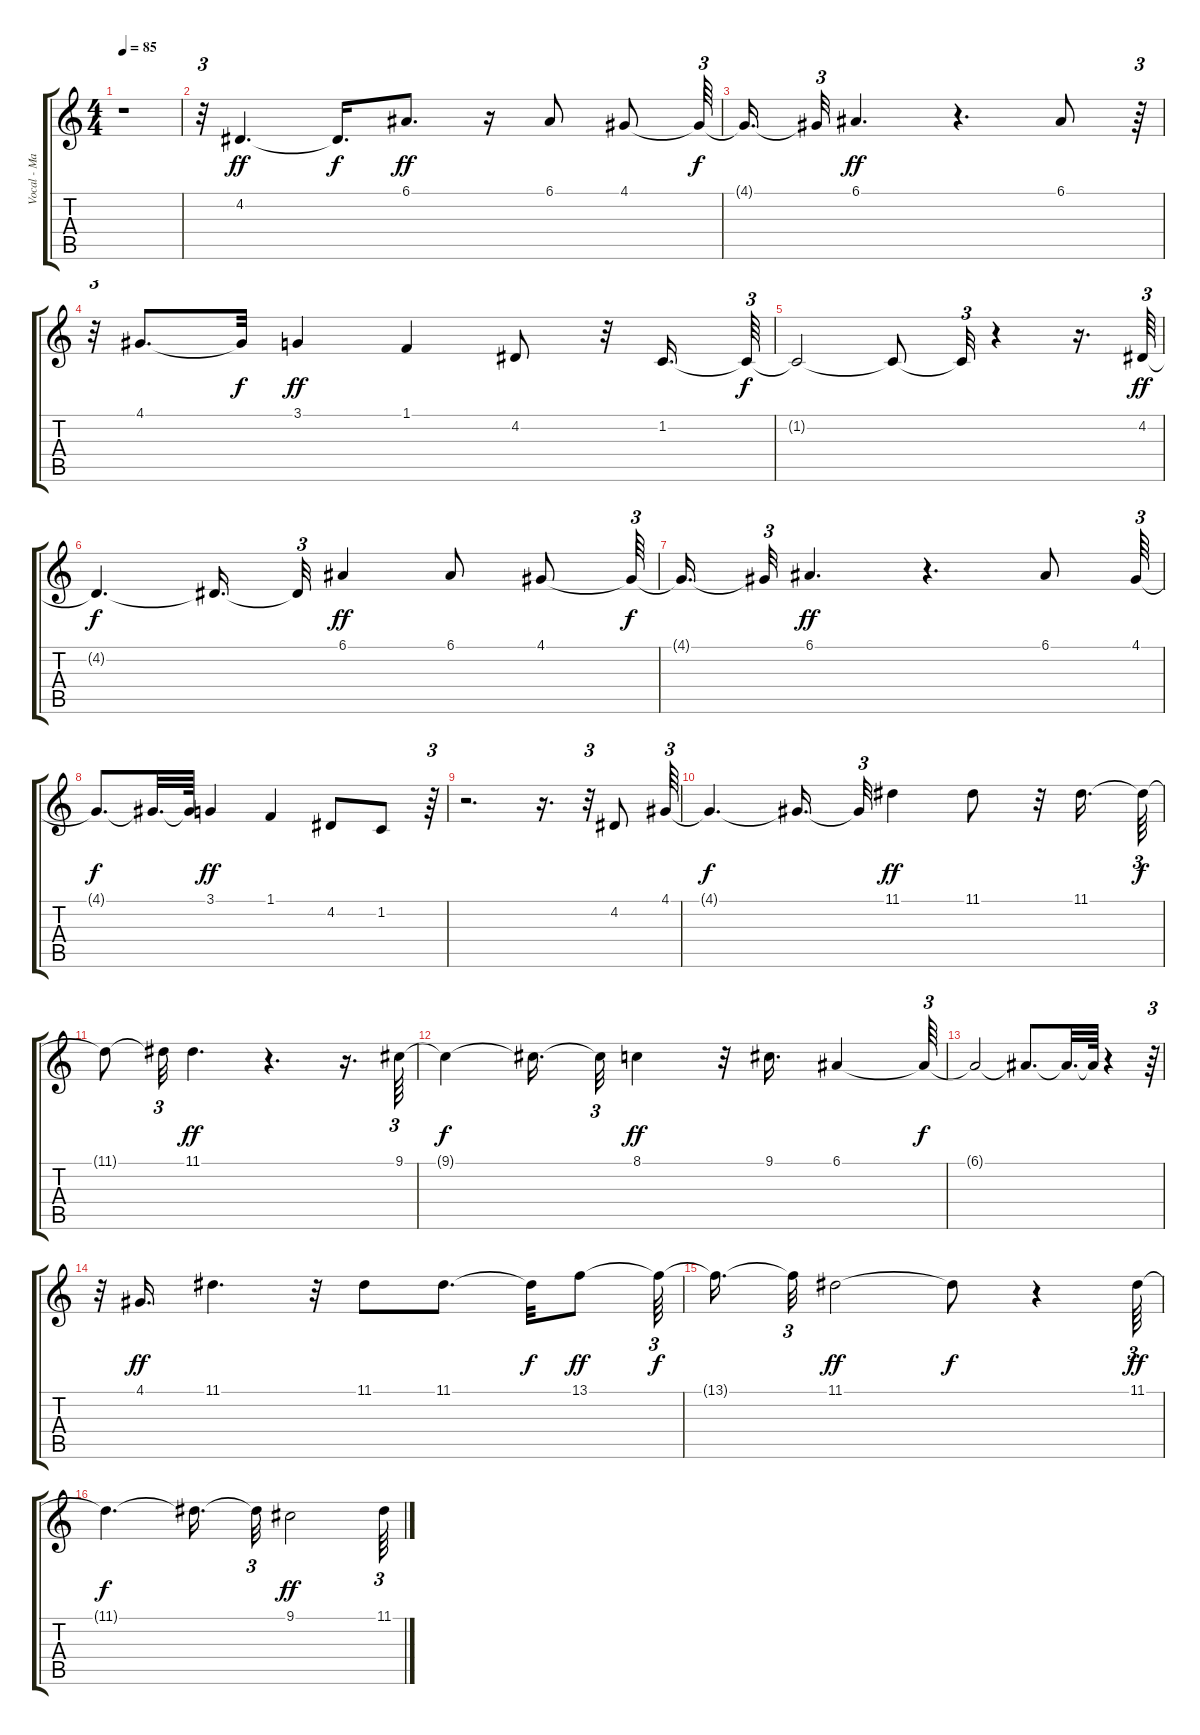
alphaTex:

\track ("Vocal - Main" "Vocal - Ma") {instrument panflute}
\staff {score tabs}
\tuning (E4 B3 G3 D3 A2 E2) {hide}
\ts (4 4)
\tempo 85
\clef g2
\ks c
r.1{dy f} |
r.32{tu (3 2)} 4.2.4{d dy ff balance 8} 4.2{t}.16{d dy f} 6.1.8{d dy ff} r.16 6.1.8 4.1.8 4.1{t}.64{tu (3 2) dy f} |
4.1{t}.16{d} 4.1{t}.32{tu (3 2)} 6.1.4{d dy ff} r.4{d} 6.1.8 r.64{tu (3 2)} |
r.32{tu (3 2)} 4.1.8{d} 4.1{t}.32{dy f} 3.1.4{dy ff} 1.1.4 4.2.8 r.32 1.2.16{d} 1.2{t}.64{tu (3 2) dy f} |
1.2{t}.2 1.2{t}.8 1.2{t}.32{tu (3 2)} r.4 r.16{d} 4.2.64{tu (3 2) dy ff} |
4.2{t}.4{d dy f} 4.2{t}.16{d} 4.2{t}.32{tu (3 2)} 6.1.4{dy ff} 6.1.8 4.1.8 4.1{t}.64{tu (3 2) dy f} |
4.1{t}.16{d} 4.1{t}.32{tu (3 2)} 6.1.4{d dy ff} r.4{d} 6.1.8 4.1.64{tu (3 2)} |
4.1{t}.8{d dy f} 4.1{t}.32{d} 4.1{t}.64 3.1.4{dy ff} 1.1.4 4.2.8 1.2.8 r.64{tu (3 2)} |
r.2{d} r.16{d} r.32{tu (3 2)} 4.2.8 4.1.64{tu (3 2)} |
4.1{t}.4{d dy f} 4.1{t}.16{d} 4.1{t}.32{tu (3 2)} 11.1.4{dy ff} 11.1.8 r.32 11.1.16{d} 11.1{t}.64{tu (3 2) dy f} |
11.1{t}.8 11.1{t}.32{tu (3 2)} 11.1.4{d dy ff} r.4{d} r.16{d} 9.1.64{tu (3 2)} |
9.1{t}.4{dy f} 9.1{t}.16{d} 9.1{t}.32{tu (3 2)} 8.1.4{dy ff} r.32 9.1.16{d} 6.1.4 6.1{t}.64{tu (3 2) dy f} |
6.1{t}.2 6.1{t}.8{d} 6.1{t}.32{d} 6.1{t}.64 r.4 r.64{tu (3 2)} |
r.32{tu (3 2)} 4.1.16{d dy ff balance 3} 11.1.4{d} r.32 11.1.8 11.1.8{d} 11.1{t}.32{dy f} 13.1.8{dy ff} 13.1{t}.64{tu (3 2) dy f} |
13.1{t}.16{d} 13.1{t}.32{tu (3 2)} 11.1.2{dy ff} 11.1{t}.8{dy f} r.4 11.1.64{tu (3 2) dy ff} |
11.1{t}.4{d dy f} 11.1{t}.16{d} 11.1{t}.32{tu (3 2)} 9.1.2{dy ff} 11.1.64{tu (3 2)}
